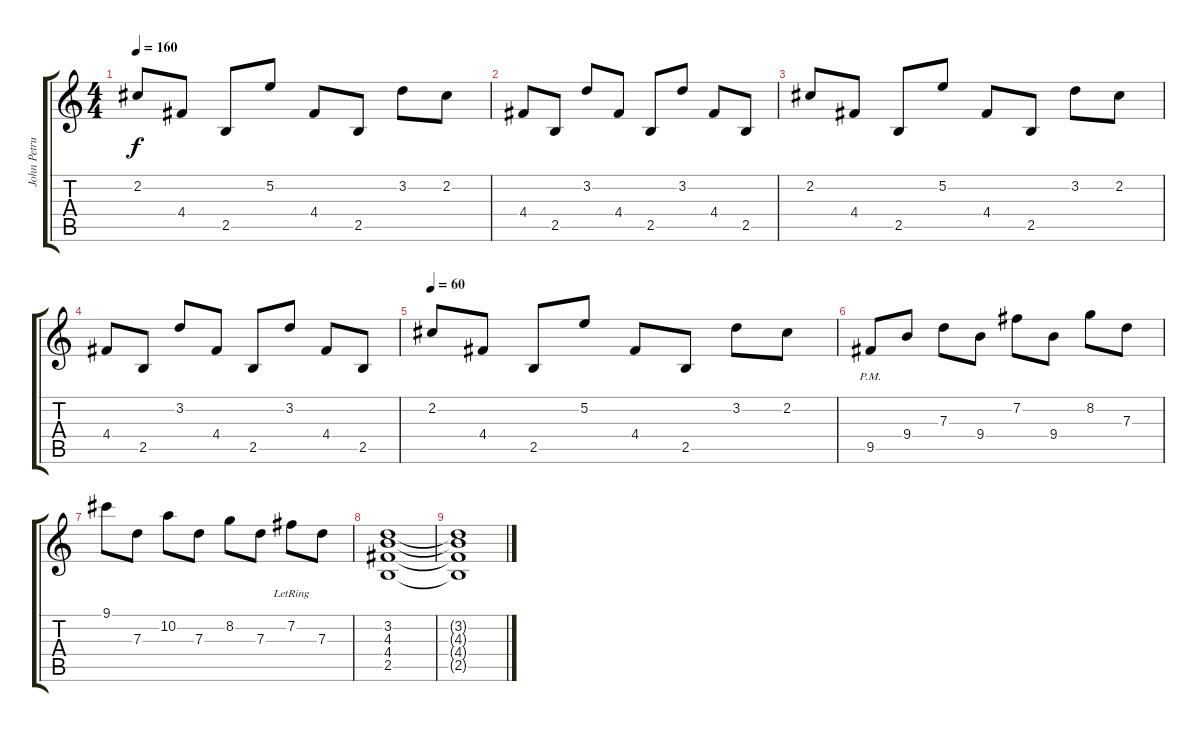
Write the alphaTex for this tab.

\track ("John Petrucci" "John Petru") {instrument distortionguitar}
\staff {score tabs}
\tuning (E4 B3 G3 D3 A2 E2) {hide}
\ts (4 4)
\tempo 160
\clef g2
\ks c
2.2.8{dy f} 4.4.8 2.5.8 5.2.8 4.4.8 2.5.8 3.2.8 2.2.8 |
4.4.8 2.5.8 3.2.8 4.4.8 2.5.8 3.2.8 4.4.8 2.5.8 |
2.2.8 4.4.8 2.5.8 5.2.8 4.4.8 2.5.8 3.2.8 2.2.8 |
4.4.8 2.5.8 3.2.8 4.4.8 2.5.8 3.2.8 4.4.8 2.5.8 |
\tempo 60
2.2.8 4.4.8 2.5.8 5.2.8 4.4.8 2.5.8 3.2.8 2.2.8 |
9.5{pm}.8 9.4.8 7.3.8 9.4.8 7.2.8 9.4.8 8.2.8 7.3.8 |
9.1.8 7.3.8 10.2.8 7.3.8 8.2.8 7.3.8 7.2{lr}.8 7.3.8 |
(3.2 4.3 4.4 2.5).1 |
(3.2{t} 4.3{t} 4.4{t} 2.5{t}).1
